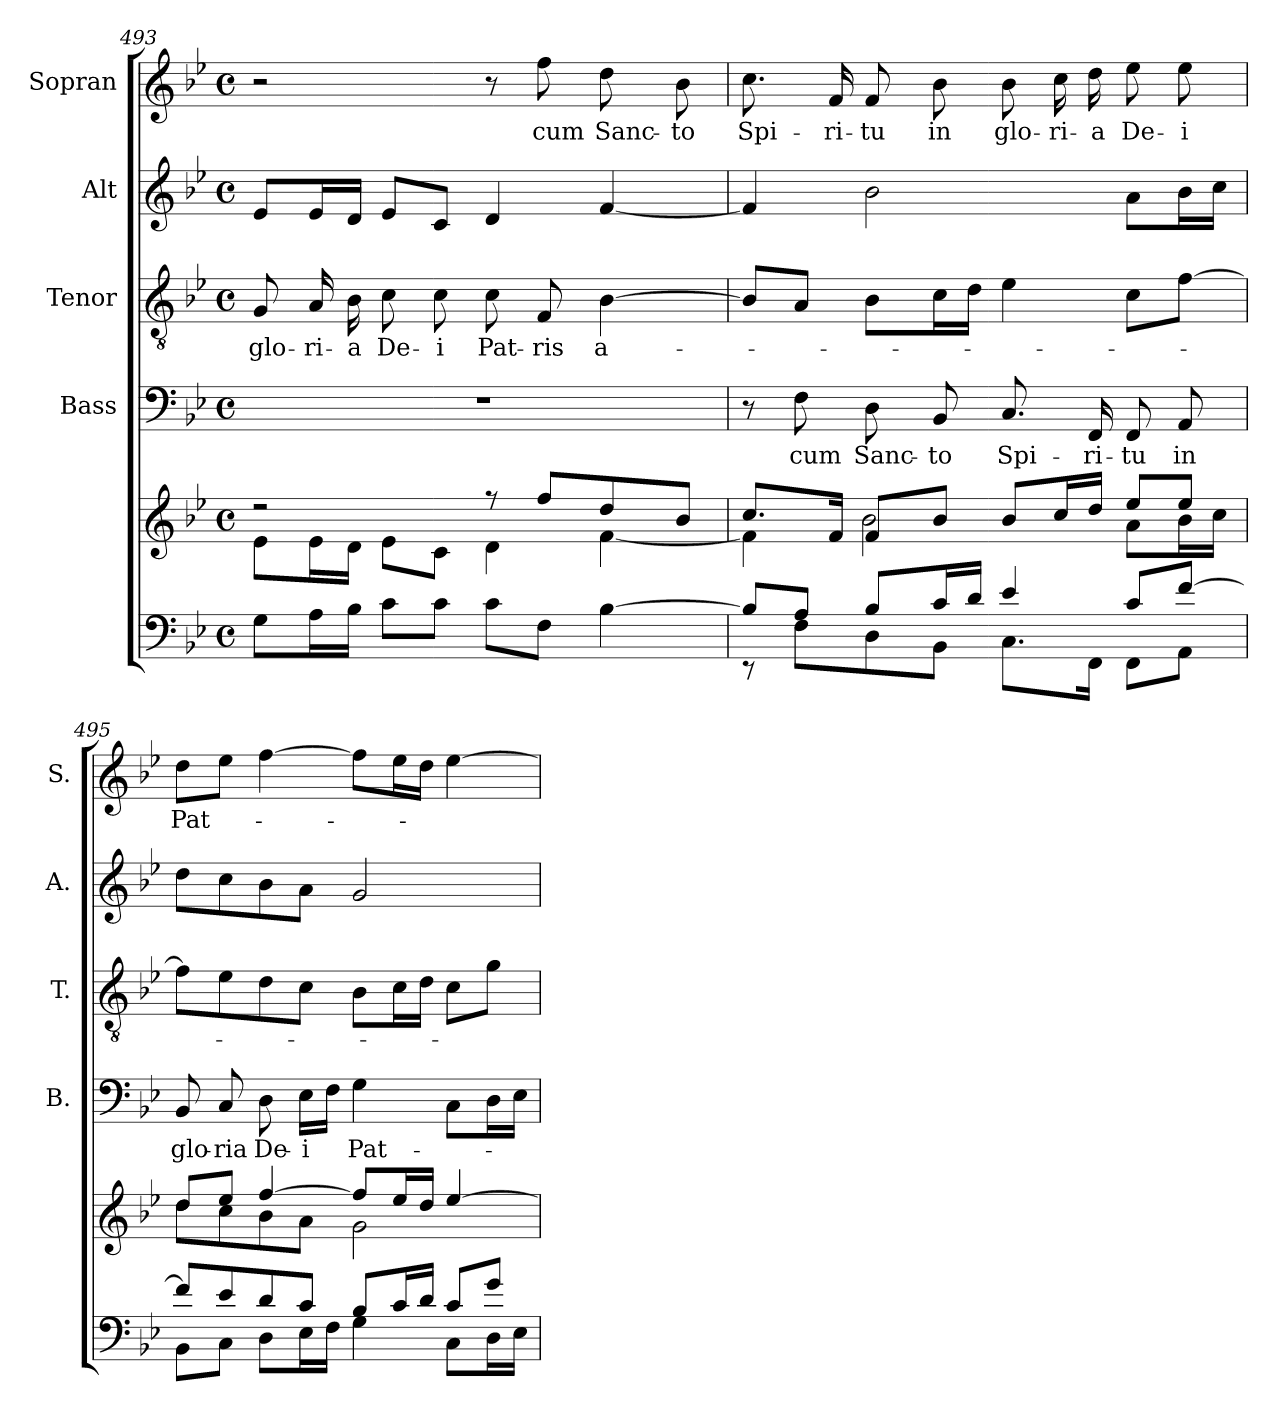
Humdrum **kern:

**kern	**kern	**kern	**text	**kern	**text	**kern	**kern	**text
*part5	*part5	*part4	*part4	*part3	*part3	*part2	*part1	*part1
*staff6	*staff5	*staff4	*staff4	*staff3	*staff3	*staff2	*staff1	*staff1
*	*	*I"Bass	*	*I"Tenor	*	*I"Alt	*I"Sopran	*
*	*	*I'B.	*	*I'T.	*	*I'A.	*I'S.	*
*clefF4	*clefG2	*clefF4	*	*clefGv2	*	*clefG2	*clefG2	*
*k[b-e-]	*k[b-e-]	*k[b-e-]	*	*k[b-e-]	*	*k[b-e-]	*k[b-e-]	*
*B-:	*B-:	*B-:	*	*B-:	*	*B-:	*B-:	*
*M4/4	*M4/4	*M4/4	*	*M4/4	*	*M4/4	*M4/4	*
*met(c)	*met(c)	*met(c)	*	*met(c)	*	*met(c)	*met(c)	*
=493	=493	=493	=493	=493	=493	=493	=493	=493
*	*^	*	*	*	*	*	*	*
!	!	!	!	!	!	!LO:LY:b	!	!	!
8G\L	2rdd	8e-\L	1r	.	8G/	glo-	8e-/L	2r	.
!	!	!	!	!	!	!LO:LY:b	!	!	!
16A\L	.	16e-\L	.	.	16A/	-ri-	16e-/L	.	.
!	!	!	!	!	!	!LO:LY:b	!	!	!
16B-\JJ	.	16d\JJ	.	.	16B-\	-a	16d/JJ	.	.
!	!	!	!	!	!	!LO:LY:b	!	!	!
8c\L	.	8e-\L	.	.	8c\	De-	8e-/L	.	.
!	!	!	!	!	!	!LO:LY:b	!	!	!
8c\J	.	8c\J	.	.	8c\	-i	8c/J	.	.
!	!	!	!	!	!	!LO:LY:b	!	!	!
8c\L	8rff	4d\	.	.	8c\	Pat-	4d/	8r	.
!	!	!	!	!	!	!LO:LY:b	!	!	!LO:LY:b
8F\J	8ff/L	.	.	.	8F/	-ris	.	8ff\	cum
!	!	!	!	!	!	!LO:LY:b	!	!	!LO:LY:b
[4B-\	8dd/	[<4f\	.	.	[4B-\	a-	[4f/	8dd\	Sanc-
!	!	!	!	!	!	!	!	!	!LO:LY:b
.	8b-/J	.	.	.	.	.	.	8b-\	-to
!!LO:PB:g=z
=494	=494	=494	=494	=494	=494	=494	=494	=494	=494
*^	*	*	*	*	*	*	*	*	*
!	!	!	!	!	!	!	!	!	!	!LO:LY:b
8B-/L]	8rEE	8.cc/L	4f\]	8r	.	8B-/L]	.	4f/]	8.cc\	Spi-
!	!	!	!	!	!LO:LY:b	!	!	!	!	!
8A/J	8F\L	.	.	8F\	cum	8A/J	.	.	.	.
!	!	!	!	!	!	!	!	!	!	!LO:LY:b
.	.	16f/Jk	.	.	.	.	.	.	16f/	-ri-
!	!	!	!	!	!LO:LY:b	!	!	!	!	!LO:LY:b
8B-/L	8D\	8f/L	2b-\	8D\	Sanc-	8B-\L	.	2b-\	8f/	-tu
!	!	!	!	!	!LO:LY:b	!	!	!	!	!LO:LY:b
16c/L	8BB-\J	8b-/J	.	8BB-/	-to	16c\L	.	.	8b-\	in
16d/JJ	.	.	.	.	.	16d\JJ	.	.	.	.
!	!	!	!	!	!LO:LY:b	!	!	!	!	!LO:LY:b
4e-/	8.C\L	8b-/L	.	8.C/	Spi-	4e-\	.	.	8b-\	glo-
!	!	!	!	!	!	!	!	!	!	!LO:LY:b
.	.	16cc/L	.	.	.	.	.	.	16cc\	-ri-
!	!	!	!	!	!LO:LY:b	!	!	!	!	!LO:LY:b
.	16FF\Jk	16dd/JJ	.	16FF/	-ri-	.	.	.	16dd\	-a
!	!	!	!	!	!LO:LY:b	!	!	!	!	!LO:LY:b
8c/L	8FF\L	8ee-/L	8a\L	8FF/	-tu	8c\L	.	8a\L	8ee-\	De-
!	!	!	!	!	!LO:LY:b	!	!	!	!	!LO:LY:b
[>8f/J	8AA\J	8ee-/J	16b-\L	8AA/	in	[8f\J	.	16b-\L	8ee-\	-i
.	.	.	16cc\JJ	.	.	.	.	16cc\JJ	.	.
=495	=495	=495	=495	=495	=495	=495	=495	=495	=495	=495
!	!	!	!	!	!LO:LY:b	!	!	!	!	!LO:LY:b
8f/L]	8BB-\L	8dd/L	8dd\L	8BB-/	glo-	8f\L]	.	8dd\L	8dd\L	Pat-
!	!	!	!	!	!LO:LY:b	!	!	!	!	!
8e-/	8C\J	8ee-/J	8cc\	8C/	-ria	8e-\	.	8cc\	8ee-\J	.
!	!	!	!	!	!LO:LY:b	!	!	!	!	!
8d/	8D\L	[>4ff/	8b-\	8D\	De-	8d\	.	8b-\	[4ff\	.
!	!	!	!	!	!LO:LY:b	!	!	!	!	!
8c/J	16E-\L	.	8a\J	16E-\LL	-i	8c\J	.	8a\J	.	.
.	16F\JJ	.	.	16F\JJ	.	.	.	.	.	.
!	!	!	!	!	!LO:LY:b	!	!	!	!	!
8B-/L	4G\	8ff/L]	2g\	4G\	Pat-	8B-\L	.	2g/	8ff\L]	.
16c/L	.	16ee-/L	.	.	.	16c\L	.	.	16ee-\L	.
16d/JJ	.	16dd/JJ	.	.	.	16d\JJ	.	.	16dd\JJ	.
8c/L	8C\L	[>4ee-/	.	8C\L	.	8c\L	.	.	[4ee-\	.
8g/J	16D\L	.	.	16D\L	.	8g\J	.	.	.	.
.	16E-\JJ	.	.	16E-\JJ	.	.	.	.	.	.
*v	*v	*	*	*	*	*	*	*	*	*
*	*v	*v	*	*	*	*	*	*	*
=	=	=	=	=	=	=	=	=
*-	*-	*-	*-	*-	*-	*-	*-	*-
